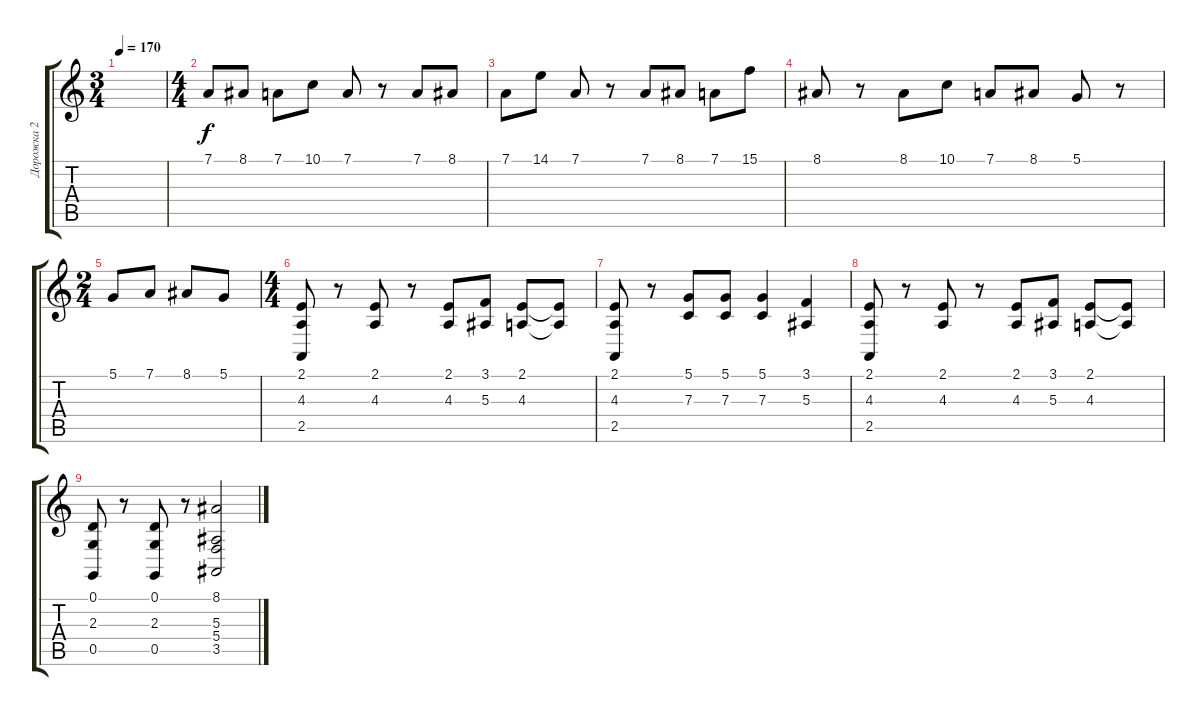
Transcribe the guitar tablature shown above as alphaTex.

\track ("Дорожка 2" "Дорожка 2") {instrument stringensemble1}
\staff {score tabs}
\tuning (D4 A3 F3 C3 G2 D2) {hide}
\ts (3 4)
\tempo 170
\clef g2
\ks c
|
\ts (4 4)
7.1.8 8.1.8 7.1.8 10.1.8 7.1.8 r.8 7.1.8 8.1.8 |
7.1.8 14.1.8 7.1.8 r.8 7.1.8 8.1.8 7.1.8 15.1.8 |
8.1.8 r.8 8.1.8 10.1.8 7.1.8 8.1.8 5.1.8 r.8 |
\ts (2 4)
5.1.8 7.1.8 8.1.8 5.1.8 |
\ts (4 4)
(2.1 4.3 2.5).8 r.8 (2.1 4.3).8 r.8 (2.1 4.3).8 (3.1 5.3).8 (2.1 4.3).8 (2.1{t} 4.3{t}).8 |
(2.1 4.3 2.5).8 r.8 (5.1 7.3).8 (5.1 7.3).8 (5.1 7.3).4 (3.1 5.3).4 |
(2.1 4.3 2.5).8 r.8 (2.1 4.3).8 r.8 (2.1 4.3).8 (3.1 5.3).8 (2.1 4.3).8 (2.1{t} 4.3{t}).8 |
(0.1 2.3 0.5).8 r.8 (0.1 2.3 0.5).8 r.8 (8.1 5.3 5.4 3.5).2
